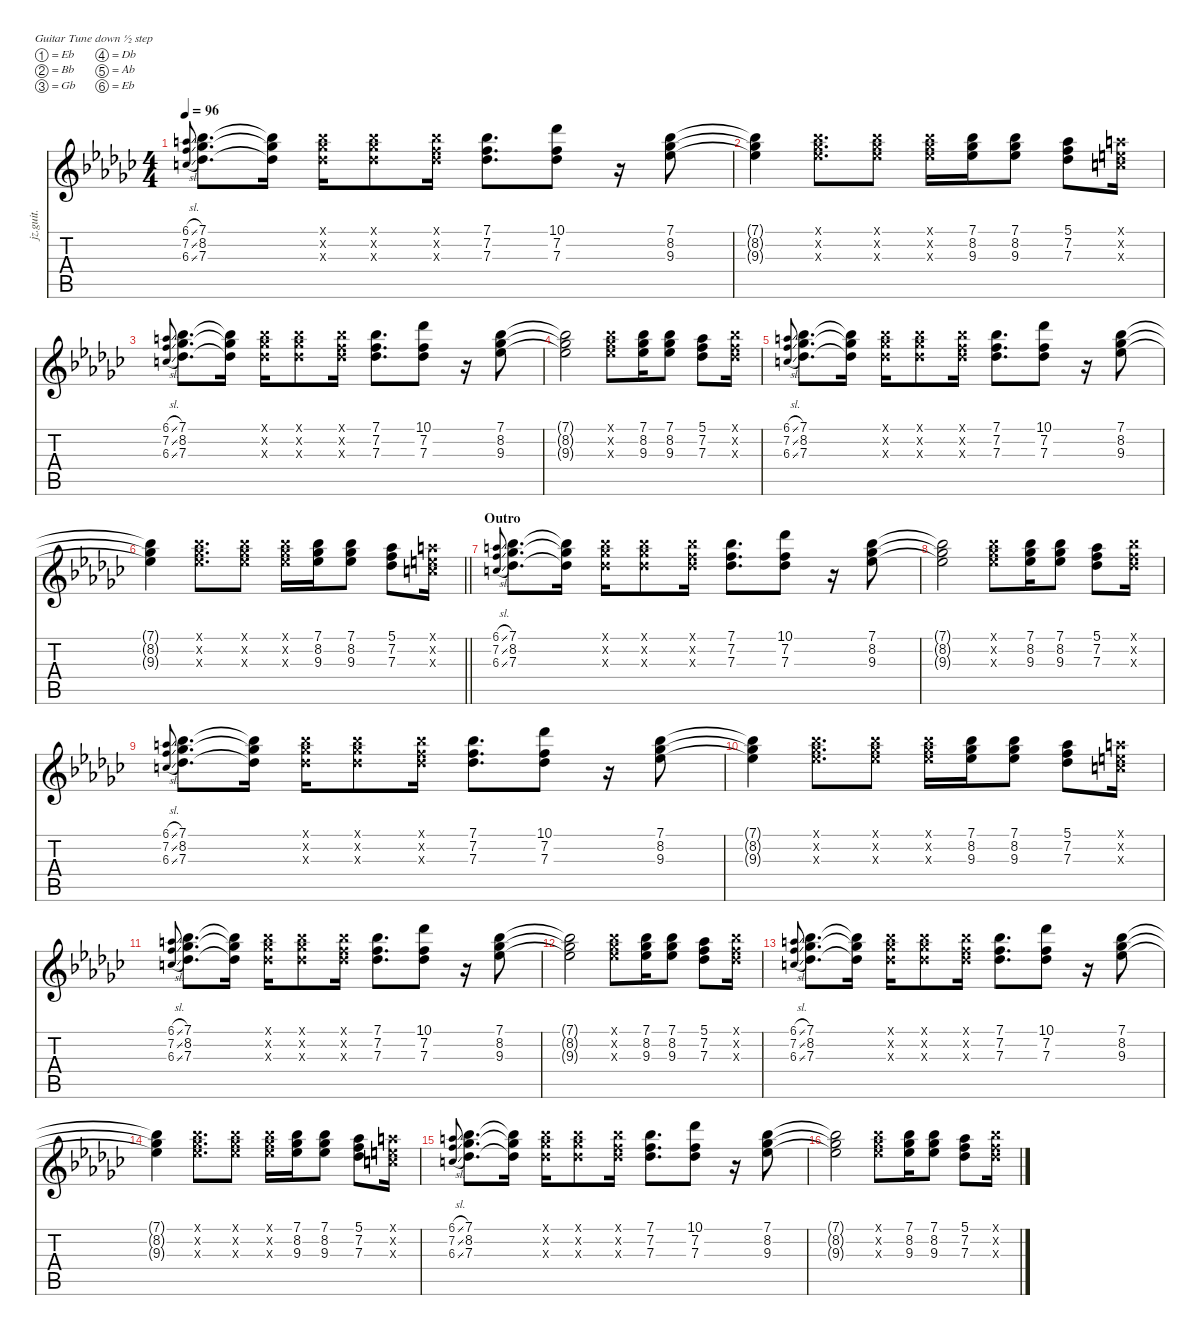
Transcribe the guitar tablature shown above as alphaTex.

\defaultSystemsLayout 4
\hideDynamics
\bracketExtendMode nobrackets
\otherSystemsTrackNameOrientation horizontal
\track ("Rhythm Guitar" "jz.guit.") {defaultSystemsLayout 5 instrument electricguitarjazz}
\staff {score tabs}
\tuning (Eb4 Bb3 Gb3 Db3 Ab2 Eb2)
\ts (4 4)
\tempo 96
\clef g2
\ks gb
(6.1{sl acc forcenatural} 7.2{sl acc forcenatural} 6.3{sl acc forcenatural}).8{gr onbeat dy mf beam Up} (7.1{acc b} 8.2{acc b} 7.3{acc b}).8{d dy f beam Down} (7.1{t acc b} 8.2{t acc b} 7.3{t acc b}).16{beam Down} (7.1{x acc b} 8.2{x acc b} 7.3{x acc b}).16{beam Down} (7.1{x acc b} 8.2{x acc b} 7.3{x acc b}).8{beam Down} (7.1{x acc b} 7.2{x acc forcenatural} 7.3{x acc b}).16{beam Down} (7.1{acc b} 7.2{acc forcenatural} 7.3{acc b}).8{d beam Down} (10.1{acc b} 7.2{acc forcenatural} 7.3{acc b}).8{beam Down} r.16{beam Down} (7.1{acc b} 8.2{acc b} 9.3{acc b}).8{beam Down} |
(7.1{t acc b} 8.2{t acc b} 9.3{t acc b}).4{beam Down} (7.1{x acc b} 8.2{x acc b} 9.3{x acc b}).8{d beam Down} (7.1{x acc b} 8.2{x acc b} 9.3{x acc b}).8{beam Down} (7.1{x acc b} 8.2{x acc b} 9.3{x acc b}).16{beam Down} (7.1{acc b} 8.2{acc b} 9.3{acc b}).16{beam Down} (7.1{acc b} 8.2{acc b} 9.3{acc b}).8{beam Down} (5.1{acc b} 7.2{acc forcenatural} 7.3{acc b}).8{beam Down} (6.1{x acc forcenatural} 6.2{x acc forcenatural} 6.3{x acc forcenatural}).16{beam Down} |
(6.1{sl acc forcenatural} 7.2{sl acc forcenatural} 6.3{sl acc forcenatural}).8{gr onbeat dy mf beam Up} (7.1{acc b} 8.2{acc b} 7.3{acc b}).8{d dy f beam Down} (7.1{t acc b} 8.2{t acc b} 7.3{t acc b}).16{beam Down} (7.1{x acc b} 8.2{x acc b} 7.3{x acc b}).16{beam Down} (7.1{x acc b} 8.2{x acc b} 7.3{x acc b}).8{beam Down} (7.1{x acc b} 7.2{x acc forcenatural} 7.3{x acc b}).16{beam Down} (7.1{acc b} 7.2{acc forcenatural} 7.3{acc b}).8{d beam Down} (10.1{acc b} 7.2{acc forcenatural} 7.3{acc b}).8{beam Down} r.16{beam Down} (7.1{acc b} 8.2{acc b} 9.3{acc b}).8{beam Down} |
(7.1{t acc b} 8.2{t acc b} 9.3{t acc b}).2{beam Down} (7.1{x acc b} 8.2{x acc b} 9.3{x acc b}).8{beam Down} (7.1{acc b} 8.2{acc b} 9.3{acc b}).16{beam Down} (7.1{acc b} 8.2{acc b} 9.3{acc b}).8{beam Down} (5.1{acc b} 7.2{acc forcenatural} 7.3{acc b}).8{beam Down} (7.1{x acc b} 7.2{x acc forcenatural} 7.3{x acc b}).16{beam Down} |
(6.1{sl acc forcenatural} 7.2{sl acc forcenatural} 6.3{sl acc forcenatural}).8{gr onbeat dy mf beam Up} (7.1{acc b} 8.2{acc b} 7.3{acc b}).8{d dy f beam Down} (7.1{t acc b} 8.2{t acc b} 7.3{t acc b}).16{beam Down} (7.1{x acc b} 8.2{x acc b} 7.3{x acc b}).16{beam Down} (7.1{x acc b} 8.2{x acc b} 7.3{x acc b}).8{beam Down} (7.1{x acc b} 7.2{x acc forcenatural} 7.3{x acc b}).16{beam Down} (7.1{acc b} 7.2{acc forcenatural} 7.3{acc b}).8{d beam Down} (10.1{acc b} 7.2{acc forcenatural} 7.3{acc b}).8{beam Down} r.16{beam Down} (7.1{acc b} 8.2{acc b} 9.3{acc b}).8{beam Down} |
\barLineRight lightlight
(7.1{t acc b} 8.2{t acc b} 9.3{t acc b}).4{beam Down} (7.1{x acc b} 8.2{x acc b} 9.3{x acc b}).8{d beam Down} (7.1{x acc b} 8.2{x acc b} 9.3{x acc b}).8{beam Down} (7.1{x acc b} 8.2{x acc b} 9.3{x acc b}).16{beam Down} (7.1{acc b} 8.2{acc b} 9.3{acc b}).16{beam Down} (7.1{acc b} 8.2{acc b} 9.3{acc b}).8{beam Down} (5.1{acc b} 7.2{acc forcenatural} 7.3{acc b}).8{beam Down} (6.1{x acc forcenatural} 6.2{x acc forcenatural} 6.3{x acc forcenatural}).16{beam Down} |
\section ("" "Outro")
(6.1{sl acc forcenatural} 7.2{sl acc forcenatural} 6.3{sl acc forcenatural}).8{gr onbeat dy mf beam Up} (7.1{acc b} 8.2{acc b} 7.3{acc b}).8{d dy f beam Down} (7.1{t acc b} 8.2{t acc b} 7.3{t acc b}).16{beam Down} (7.1{x acc b} 8.2{x acc b} 7.3{x acc b}).16{beam Down} (7.1{x acc b} 8.2{x acc b} 7.3{x acc b}).8{beam Down} (7.1{x acc b} 7.2{x acc forcenatural} 7.3{x acc b}).16{beam Down} (7.1{acc b} 7.2{acc forcenatural} 7.3{acc b}).8{d beam Down} (10.1{acc b} 7.2{acc forcenatural} 7.3{acc b}).8{beam Down} r.16{beam Down} (7.1{acc b} 8.2{acc b} 9.3{acc b}).8{beam Down} |
(7.1{t acc b} 8.2{t acc b} 9.3{t acc b}).2{beam Down} (7.1{x acc b} 8.2{x acc b} 9.3{x acc b}).8{beam Down} (7.1{acc b} 8.2{acc b} 9.3{acc b}).16{beam Down} (7.1{acc b} 8.2{acc b} 9.3{acc b}).8{beam Down} (5.1{acc b} 7.2{acc forcenatural} 7.3{acc b}).8{beam Down} (7.1{x acc b} 7.2{x acc forcenatural} 7.3{x acc b}).16{beam Down} |
(6.1{sl acc forcenatural} 7.2{sl acc forcenatural} 6.3{sl acc forcenatural}).8{gr onbeat dy mf beam Up} (7.1{acc b} 8.2{acc b} 7.3{acc b}).8{d dy f beam Down} (7.1{t acc b} 8.2{t acc b} 7.3{t acc b}).16{beam Down} (7.1{x acc b} 8.2{x acc b} 7.3{x acc b}).16{beam Down} (7.1{x acc b} 8.2{x acc b} 7.3{x acc b}).8{beam Down} (7.1{x acc b} 7.2{x acc forcenatural} 7.3{x acc b}).16{beam Down} (7.1{acc b} 7.2{acc forcenatural} 7.3{acc b}).8{d beam Down} (10.1{acc b} 7.2{acc forcenatural} 7.3{acc b}).8{beam Down} r.16{beam Down} (7.1{acc b} 8.2{acc b} 9.3{acc b}).8{beam Down} |
(7.1{t acc b} 8.2{t acc b} 9.3{t acc b}).4{beam Down} (7.1{x acc b} 8.2{x acc b} 9.3{x acc b}).8{d beam Down} (7.1{x acc b} 8.2{x acc b} 9.3{x acc b}).8{beam Down} (7.1{x acc b} 8.2{x acc b} 9.3{x acc b}).16{beam Down} (7.1{acc b} 8.2{acc b} 9.3{acc b}).16{beam Down} (7.1{acc b} 8.2{acc b} 9.3{acc b}).8{beam Down} (5.1{acc b} 7.2{acc forcenatural} 7.3{acc b}).8{beam Down} (6.1{x acc forcenatural} 6.2{x acc forcenatural} 6.3{x acc forcenatural}).16{beam Down} |
(6.1{sl acc forcenatural} 7.2{sl acc forcenatural} 6.3{sl acc forcenatural}).8{gr onbeat dy mf beam Up} (7.1{acc b} 8.2{acc b} 7.3{acc b}).8{d dy f beam Down} (7.1{t acc b} 8.2{t acc b} 7.3{t acc b}).16{beam Down} (7.1{x acc b} 8.2{x acc b} 7.3{x acc b}).16{beam Down} (7.1{x acc b} 8.2{x acc b} 7.3{x acc b}).8{beam Down} (7.1{x acc b} 7.2{x acc forcenatural} 7.3{x acc b}).16{beam Down} (7.1{acc b} 7.2{acc forcenatural} 7.3{acc b}).8{d beam Down} (10.1{acc b} 7.2{acc forcenatural} 7.3{acc b}).8{beam Down} r.16{beam Down} (7.1{acc b} 8.2{acc b} 9.3{acc b}).8{beam Down} |
(7.1{t acc b} 8.2{t acc b} 9.3{t acc b}).2{beam Down} (7.1{x acc b} 8.2{x acc b} 9.3{x acc b}).8{beam Down} (7.1{acc b} 8.2{acc b} 9.3{acc b}).16{beam Down} (7.1{acc b} 8.2{acc b} 9.3{acc b}).8{beam Down} (5.1{acc b} 7.2{acc forcenatural} 7.3{acc b}).8{beam Down} (7.1{x acc b} 7.2{x acc forcenatural} 7.3{x acc b}).16{beam Down} |
(6.1{sl acc forcenatural} 7.2{sl acc forcenatural} 6.3{sl acc forcenatural}).8{gr onbeat dy mf beam Up} (7.1{acc b} 8.2{acc b} 7.3{acc b}).8{d dy f beam Down} (7.1{t acc b} 8.2{t acc b} 7.3{t acc b}).16{beam Down} (7.1{x acc b} 8.2{x acc b} 7.3{x acc b}).16{beam Down} (7.1{x acc b} 8.2{x acc b} 7.3{x acc b}).8{beam Down} (7.1{x acc b} 7.2{x acc forcenatural} 7.3{x acc b}).16{beam Down} (7.1{acc b} 7.2{acc forcenatural} 7.3{acc b}).8{d beam Down} (10.1{acc b} 7.2{acc forcenatural} 7.3{acc b}).8{beam Down} r.16{beam Down} (7.1{acc b} 8.2{acc b} 9.3{acc b}).8{beam Down} |
(7.1{t acc b} 8.2{t acc b} 9.3{t acc b}).4{beam Down} (7.1{x acc b} 8.2{x acc b} 9.3{x acc b}).8{d beam Down} (7.1{x acc b} 8.2{x acc b} 9.3{x acc b}).8{beam Down} (7.1{x acc b} 8.2{x acc b} 9.3{x acc b}).16{beam Down} (7.1{acc b} 8.2{acc b} 9.3{acc b}).16{beam Down} (7.1{acc b} 8.2{acc b} 9.3{acc b}).8{beam Down} (5.1{acc b} 7.2{acc forcenatural} 7.3{acc b}).8{beam Down} (6.1{x acc forcenatural} 6.2{x acc forcenatural} 6.3{x acc forcenatural}).16{beam Down} |
(6.1{sl acc forcenatural} 7.2{sl acc forcenatural} 6.3{sl acc forcenatural}).8{gr onbeat dy mf beam Up} (7.1{acc b} 8.2{acc b} 7.3{acc b}).8{d dy f beam Down} (7.1{t acc b} 8.2{t acc b} 7.3{t acc b}).16{beam Down} (7.1{x acc b} 8.2{x acc b} 7.3{x acc b}).16{beam Down} (7.1{x acc b} 8.2{x acc b} 7.3{x acc b}).8{beam Down} (7.1{x acc b} 7.2{x acc forcenatural} 7.3{x acc b}).16{beam Down} (7.1{acc b} 7.2{acc forcenatural} 7.3{acc b}).8{d beam Down} (10.1{acc b} 7.2{acc forcenatural} 7.3{acc b}).8{beam Down} r.16{beam Down} (7.1{acc b} 8.2{acc b} 9.3{acc b}).8{beam Down} |
(7.1{t acc b} 8.2{t acc b} 9.3{t acc b}).2{beam Down} (7.1{x acc b} 8.2{x acc b} 9.3{x acc b}).8{beam Down} (7.1{acc b} 8.2{acc b} 9.3{acc b}).16{beam Down} (7.1{acc b} 8.2{acc b} 9.3{acc b}).8{beam Down} (5.1{acc b} 7.2{acc forcenatural} 7.3{acc b}).8{beam Down} (7.1{x acc b} 7.2{x acc forcenatural} 7.3{x acc b}).16{beam Down}
